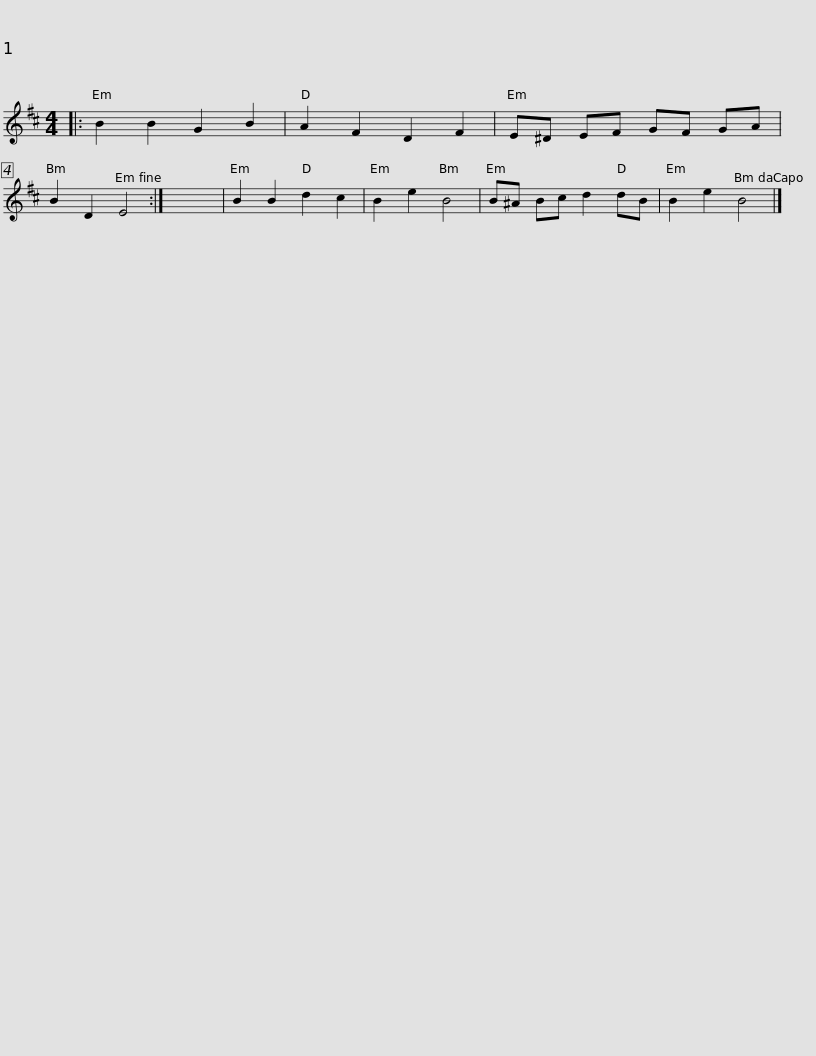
X:1
L:1/8
M:4/4
I:linebreak $
K:D
V:1 treble
V:1
|: B2 B2 G2 B2 | A2 F2 D2 F2 | E^D EF GF GA | B2 D2 E4 :| x8 | %5
 B2 B2 d2 c2 | B2 e2 B4 | B^A Bc d2 dB |$ B2 e2 B4 |] %9
